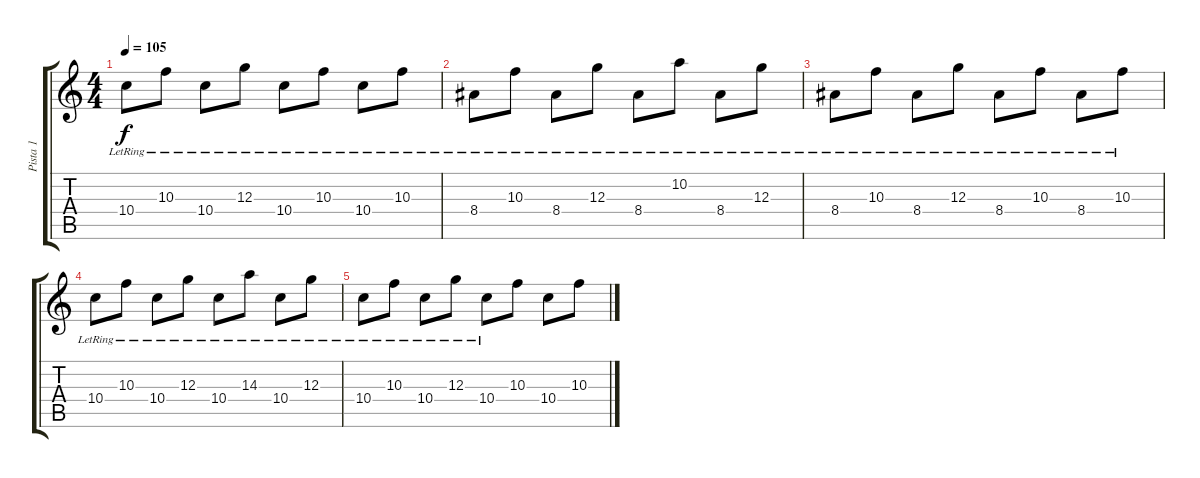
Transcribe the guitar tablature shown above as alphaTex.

\track ("Pista 1" "Pista 1") {instrument electricguitarjazz}
\staff {score tabs}
\tuning (E4 B3 G3 D3 A2 E2) {hide}
\ts (4 4)
\tempo 105
\clef g2
\ks c
10.4{lr}.8{dy f} 10.3{lr}.8 10.4{lr}.8 12.3{lr}.8 10.4{lr}.8 10.3{lr}.8 10.4{lr}.8 10.3{lr}.8 |
8.4{lr}.8 10.3{lr}.8 8.4{lr}.8 12.3{lr}.8 8.4{lr}.8 10.2{lr}.8 8.4{lr}.8 12.3{lr}.8 |
8.4{lr}.8 10.3{lr}.8 8.4{lr}.8 12.3{lr}.8 8.4{lr}.8 10.3{lr}.8 8.4{lr}.8 10.3{lr}.8 |
10.4{lr}.8 10.3{lr}.8 10.4{lr}.8 12.3{lr}.8 10.4{lr}.8 14.3{lr}.8 10.4{lr}.8 12.3{lr}.8 |
10.4{lr}.8 10.3{lr}.8 10.4{lr}.8 12.3{lr}.8 10.4{lr}.8 10.3.8 10.4.8 10.3.8
